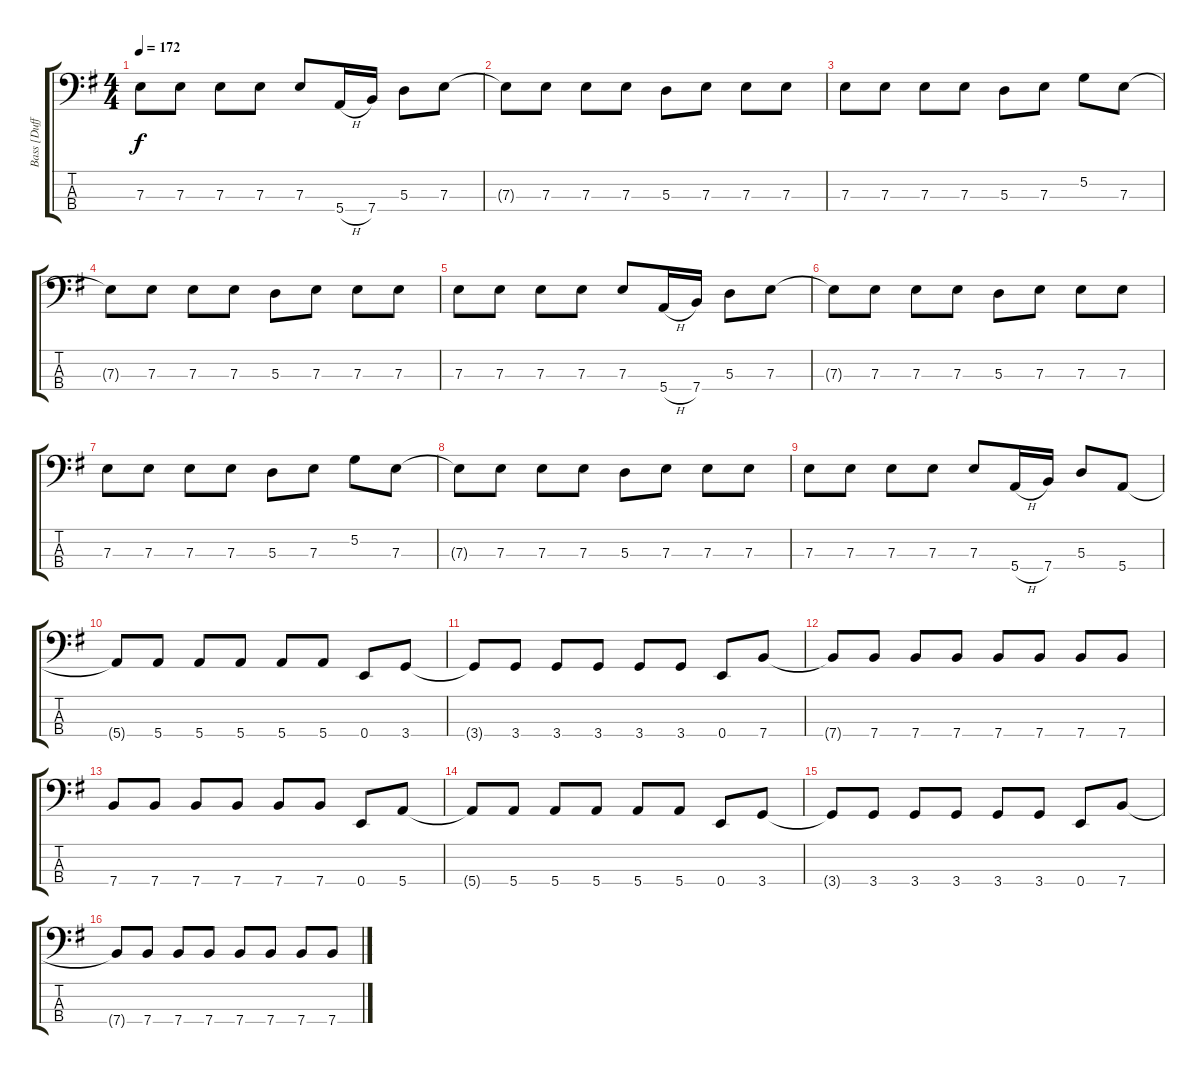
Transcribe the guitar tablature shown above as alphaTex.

\track ("Bass [Duff]" "Bass [Duff") {instrument electricbassfinger}
\staff {score tabs}
\tuning (G2 D2 A1 E1) {hide}
\ts (4 4)
\tempo 172
\clef f4
\ks g
7.3.8{dy f} 7.3.8 7.3.8 7.3.8 7.3.8 5.4{h}.16 7.4.16 5.3.8 7.3.8 |
7.3{t}.8 7.3.8 7.3.8 7.3.8 5.3.8 7.3.8 7.3.8 7.3.8 |
7.3.8 7.3.8 7.3.8 7.3.8 5.3.8 7.3.8 5.2.8 7.3.8 |
7.3{t}.8 7.3.8 7.3.8 7.3.8 5.3.8 7.3.8 7.3.8 7.3.8 |
7.3.8 7.3.8 7.3.8 7.3.8 7.3.8 5.4{h}.16 7.4.16 5.3.8 7.3.8 |
7.3{t}.8 7.3.8 7.3.8 7.3.8 5.3.8 7.3.8 7.3.8 7.3.8 |
7.3.8 7.3.8 7.3.8 7.3.8 5.3.8 7.3.8 5.2.8 7.3.8 |
7.3{t}.8 7.3.8 7.3.8 7.3.8 5.3.8 7.3.8 7.3.8 7.3.8 |
7.3.8 7.3.8 7.3.8 7.3.8 7.3.8 5.4{h}.16 7.4.16 5.3.8 5.4.8 |
5.4{t}.8 5.4.8 5.4.8 5.4.8 5.4.8 5.4.8 0.4.8 3.4.8 |
3.4{t}.8 3.4.8 3.4.8 3.4.8 3.4.8 3.4.8 0.4.8 7.4.8 |
7.4{t}.8 7.4.8 7.4.8 7.4.8 7.4.8 7.4.8 7.4.8 7.4.8 |
7.4.8 7.4.8 7.4.8 7.4.8 7.4.8 7.4.8 0.4.8 5.4.8 |
5.4{t}.8 5.4.8 5.4.8 5.4.8 5.4.8 5.4.8 0.4.8 3.4.8 |
3.4{t}.8 3.4.8 3.4.8 3.4.8 3.4.8 3.4.8 0.4.8 7.4.8 |
7.4{t}.8 7.4.8 7.4.8 7.4.8 7.4.8 7.4.8 7.4.8 7.4.8
